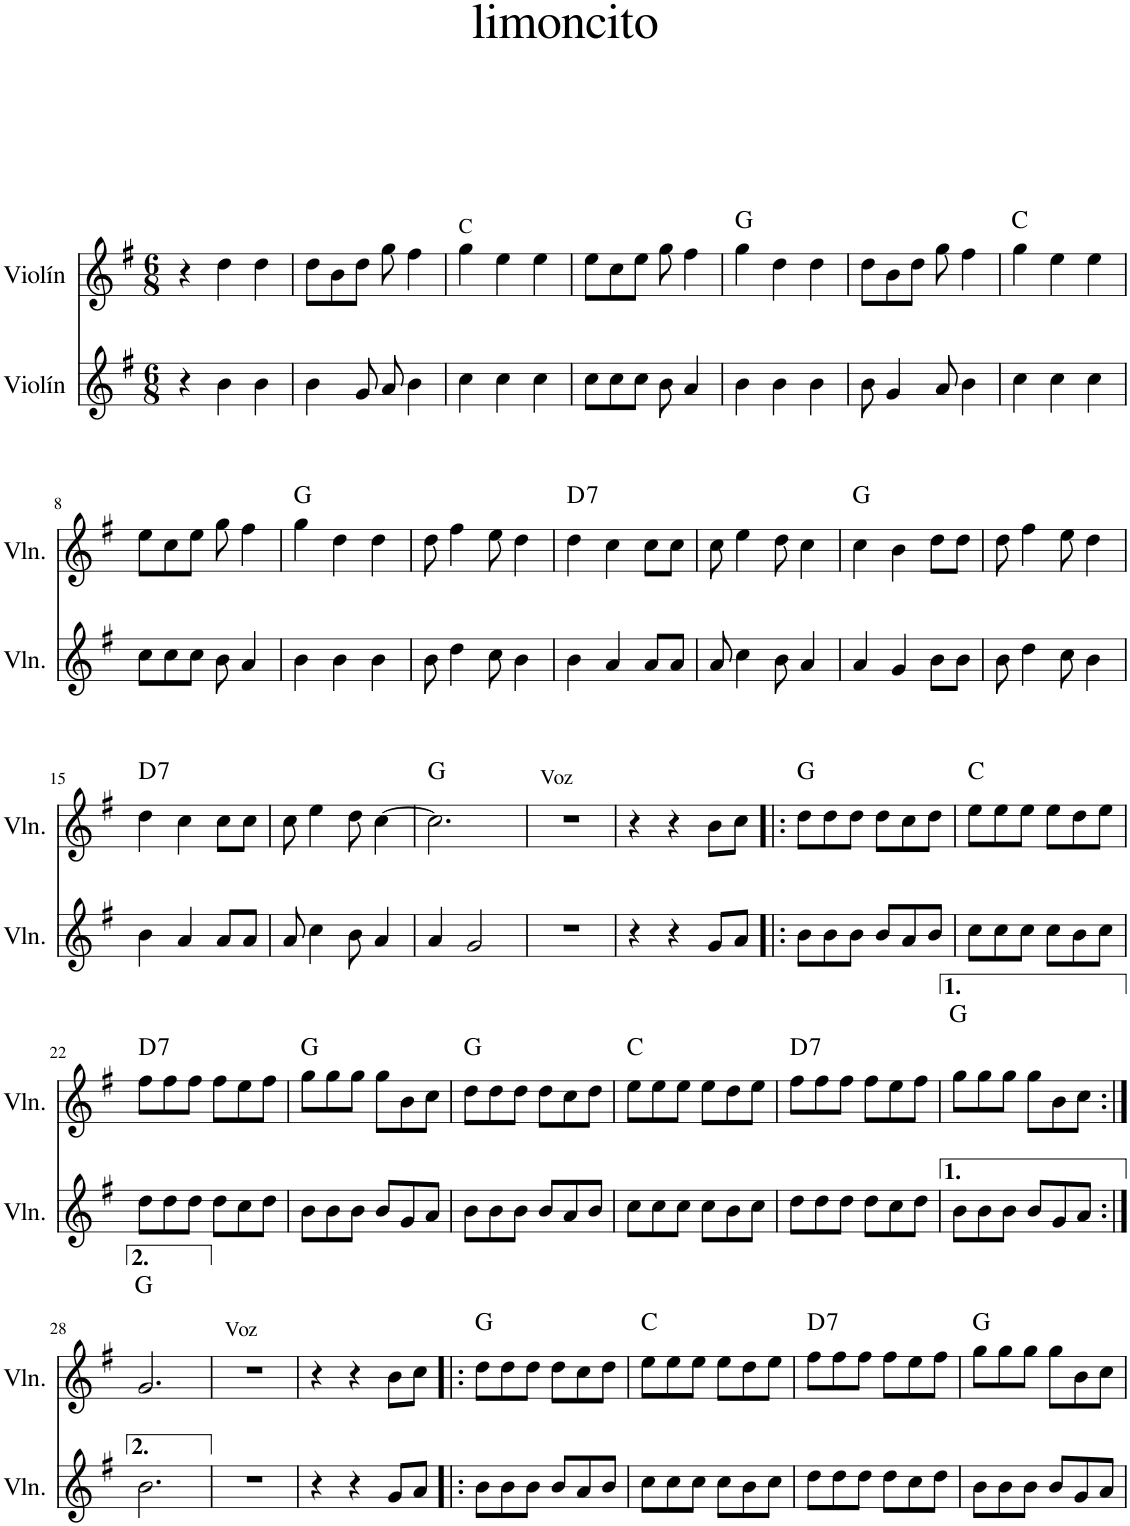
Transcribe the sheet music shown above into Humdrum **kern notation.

**kern	**kern	**harte
*part2	*part1	*part1
*staff2	*staff1	*
*I"Violín	*I"Violín	*
*I'Vln.	*I'Vln.	*
*clefG2	*clefG2	*
*k[f#]	*k[f#]	*
*M6/8	*M6/8	*
=1	=1	=1
4r	4r	.
4b\	4dd\	.
4b\	4dd\	.
=2	=2	=2
4b\	8dd\L	.
.	8b\	.
8g/	8dd\J	.
8a/	8gg\	.
4b\	4ff#\	.
=3	=3	=3
!	!LO:TX:a:t=C	!
4cc\	4gg\	.
4cc\	4ee\	.
4cc\	4ee\	.
=4	=4	=4
8cc\L	8ee\L	.
8cc\	8cc\	.
8cc\J	8ee\J	.
8b\	8gg\	.
4a/	4ff#\	.
=5	=5	=5
4b\	4gg\	G:maj
4b\	4dd\	.
4b\	4dd\	.
=6	=6	=6
8b\	8dd\L	.
4g/	8b\	.
.	8dd\J	.
8a/	8gg\	.
4b\	4ff#\	.
=7	=7	=7
4cc\	4gg\	C:maj
4cc\	4ee\	.
4cc\	4ee\	.
!!LO:LB:g=z
=8	=8	=8
8cc\L	8ee\L	.
8cc\	8cc\	.
8cc\J	8ee\J	.
8b\	8gg\	.
4a/	4ff#\	.
=9	=9	=9
4b\	4gg\	G:maj
4b\	4dd\	.
4b\	4dd\	.
=10	=10	=10
8b\	8dd\	.
4dd\	4ff#\	.
8cc\	8ee\	.
4b\	4dd\	.
=11	=11	=11
!	!	!LO:H:kt=7
4b\	4dd\	D:7
4a/	4cc\	.
8a/L	8cc\L	.
8a/J	8cc\J	.
=12	=12	=12
8a/	8cc\	.
4cc\	4ee\	.
8b\	8dd\	.
4a/	4cc\	.
=13	=13	=13
4a/	4cc\	G:maj
4g/	4b\	.
8b\L	8dd\L	.
8b\J	8dd\J	.
=14	=14	=14
8b\	8dd\	.
4dd\	4ff#\	.
8cc\	8ee\	.
4b\	4dd\	.
!!LO:LB:g=z
=15	=15	=15
!	!	!LO:H:kt=7
4b\	4dd\	D:7
4a/	4cc\	.
8a/L	8cc\L	.
8a/J	8cc\J	.
=16	=16	=16
8a/	8cc\	.
4cc\	4ee\	.
8b\	8dd\	.
4a/	[4cc\	.
=17	=17	=17
4a/	2.cc\]	G:maj
2g/	.	.
=18	=18	=18
!	!LO:TX:a:t=Voz	!
2.r	2.r	.
=19	=19	=19
4r	4r	.
4r	4r	.
8g/L	8b\L	.
8a/J	8cc\J	.
=20!|:	=20!|:	=20!|:
8b\L	8dd\L	G:maj
8b\	8dd\	.
8b\J	8dd\J	.
8b/L	8dd\L	.
8a/	8cc\	.
8b/J	8dd\J	.
=21	=21	=21
8cc\L	8ee\L	C:maj
8cc\	8ee\	.
8cc\J	8ee\J	.
8cc\L	8ee\L	.
8b\	8dd\	.
8cc\J	8ee\J	.
!!LO:LB:g=z
=22	=22	=22
!	!	!LO:H:kt=7
8dd\L	8ff#\L	D:7
8dd\	8ff#\	.
8dd\J	8ff#\J	.
8dd\L	8ff#\L	.
8cc\	8ee\	.
8dd\J	8ff#\J	.
=23	=23	=23
8b\L	8gg\L	G:maj
8b\	8gg\	.
8b\J	8gg\J	.
8b/L	8gg\L	.
8g/	8b\	.
8a/J	8cc\J	.
=24	=24	=24
8b\L	8dd\L	G:maj
8b\	8dd\	.
8b\J	8dd\J	.
8b/L	8dd\L	.
8a/	8cc\	.
8b/J	8dd\J	.
=25	=25	=25
8cc\L	8ee\L	C:maj
8cc\	8ee\	.
8cc\J	8ee\J	.
8cc\L	8ee\L	.
8b\	8dd\	.
8cc\J	8ee\J	.
=26	=26	=26
!	!	!LO:H:kt=7
8dd\L	8ff#\L	D:7
8dd\	8ff#\	.
8dd\J	8ff#\J	.
8dd\L	8ff#\L	.
8cc\	8ee\	.
8dd\J	8ff#\J	.
=27	=27	=27
8b\L	8gg\L	G:maj
8b\	8gg\	.
8b\J	8gg\J	.
8b/L	8gg\L	.
8g/	8b\	.
8a/J	8cc\J	.
!!LO:LB:g=z
=28:|!	=28:|!	=28:|!
2.b\	2.g/	G:maj
=29	=29	=29
!	!LO:TX:a:t=Voz	!
2.r	2.r	.
=30	=30	=30
4r	4r	.
4r	4r	.
8g/L	8b\L	.
8a/J	8cc\J	.
=31!|:	=31!|:	=31!|:
8b\L	8dd\L	G:maj
8b\	8dd\	.
8b\J	8dd\J	.
8b/L	8dd\L	.
8a/	8cc\	.
8b/J	8dd\J	.
=32	=32	=32
8cc\L	8ee\L	C:maj
8cc\	8ee\	.
8cc\J	8ee\J	.
8cc\L	8ee\L	.
8b\	8dd\	.
8cc\J	8ee\J	.
=33	=33	=33
!	!	!LO:H:kt=7
8dd\L	8ff#\L	D:7
8dd\	8ff#\	.
8dd\J	8ff#\J	.
8dd\L	8ff#\L	.
8cc\	8ee\	.
8dd\J	8ff#\J	.
=34	=34	=34
8b\L	8gg\L	G:maj
8b\	8gg\	.
8b\J	8gg\J	.
8b/L	8gg\L	.
8g/	8b\	.
8a/J	8cc\J	.
=	=	=
*-	*-	*-
